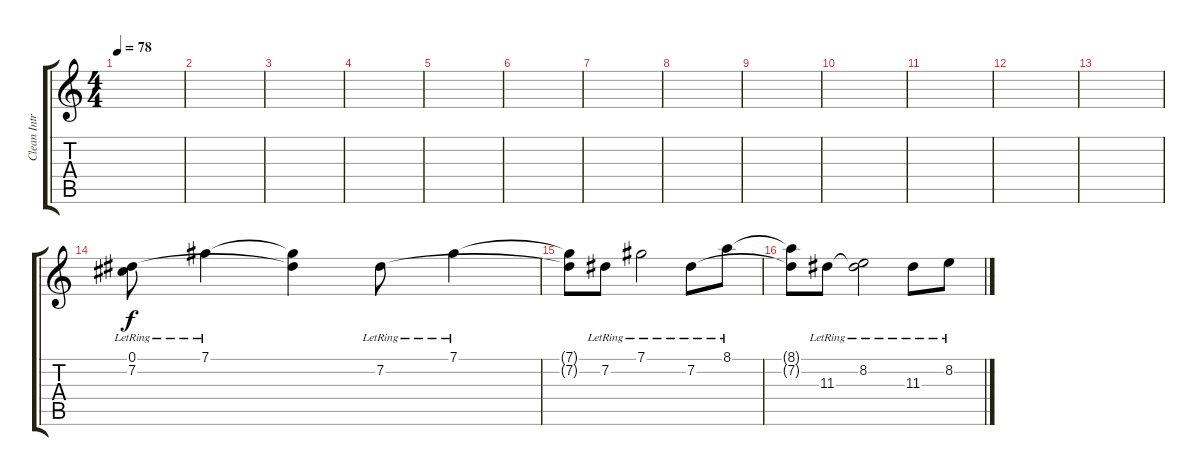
\track ("Clean Intro (Delay)" "Clean Intr") {instrument electricguitarclean}
\staff {score tabs}
\tuning (Db4 Ab3 E3 B2 Gb2 Db2) {hide}
\ts (4 4)
\tempo 78
\clef g2
\ks c
|
|
|
|
|
|
|
|
|
|
|
|
|
(0.1 7.2{lr}).8{volume 9 instrument electricguitarclean} 7.1{lr}.4 (7.1{t} 7.2{t}).4 7.2{lr}.8 7.1{lr}.4 |
(7.1{t} 7.2{t}).8 7.2{lr}.8 7.1{lr}.2 7.2{lr}.8 8.1{lr}.8 |
(8.1{t} 7.2{t}).8 11.3{lr}.8 (8.2{lr} 11.3{t}).2 11.3{lr}.8 8.2{lr}.8
